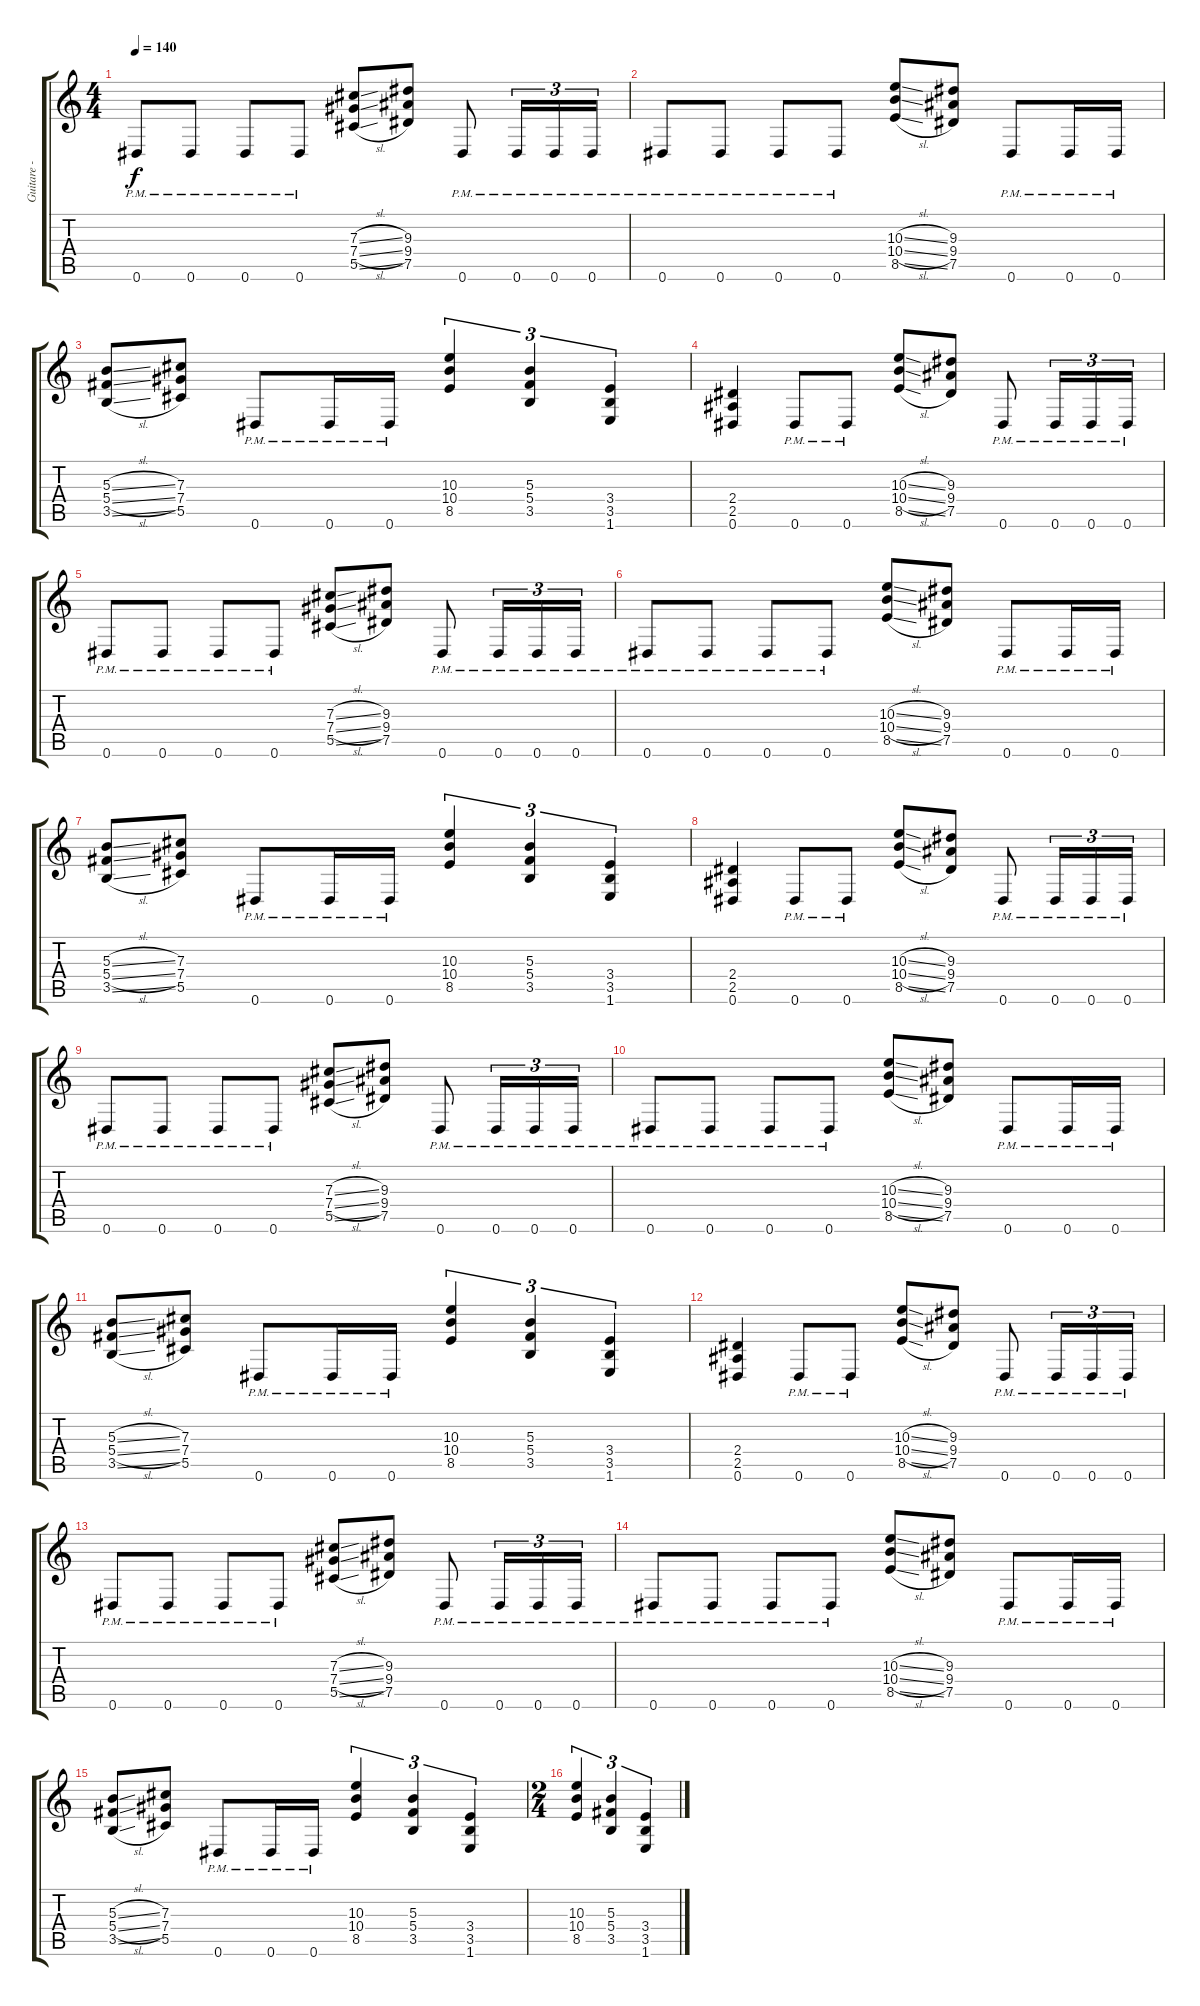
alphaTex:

\track ("Guitare - Yngwie Malmsteen" "Guitare - ") {instrument overdrivenguitar}
\staff {score tabs}
\tuning (Eb4 Bb3 Gb3 Db3 Ab2 Eb2) {hide}
\ts (4 4)
\tempo 140
\clef g2
\ks c
0.6{pm}.8{dy f} 0.6{pm}.8 0.6{pm}.8 0.6{pm}.8 (7.3{sl} 7.4{sl} 5.5{sl}).8 (9.3 9.4 7.5).8 0.6{pm}.8 0.6{pm}.16{tu (3 2)} 0.6{pm}.16{tu (3 2)} 0.6{pm}.16{tu (3 2)} |
0.6{pm}.8 0.6{pm}.8 0.6{pm}.8 0.6{pm}.8 (10.3{sl} 10.4{sl} 8.5{sl}).8 (9.3 9.4 7.5).8 0.6{pm}.8 0.6{pm}.16 0.6{pm}.16 |
(5.3{sl} 5.4{sl} 3.5{sl}).8 (7.3 7.4 5.5).8 0.6{pm}.8 0.6{pm}.16 0.6{pm}.16 (10.3 10.4 8.5).4{tu (3 2)} (5.3 5.4 3.5).4{tu (3 2)} (3.4 3.5 1.6).4{tu (3 2)} |
(2.4 2.5 0.6).4 0.6{pm}.8 0.6{pm}.8 (10.3{sl} 10.4{sl} 8.5{sl}).8 (9.3 9.4 7.5).8 0.6{pm}.8 0.6{pm}.16{tu (3 2)} 0.6{pm}.16{tu (3 2)} 0.6{pm}.16{tu (3 2)} |
0.6{pm}.8 0.6{pm}.8 0.6{pm}.8 0.6{pm}.8 (7.3{sl} 7.4{sl} 5.5{sl}).8 (9.3 9.4 7.5).8 0.6{pm}.8 0.6{pm}.16{tu (3 2)} 0.6{pm}.16{tu (3 2)} 0.6{pm}.16{tu (3 2)} |
0.6{pm}.8 0.6{pm}.8 0.6{pm}.8 0.6{pm}.8 (10.3{sl} 10.4{sl} 8.5{sl}).8 (9.3 9.4 7.5).8 0.6{pm}.8 0.6{pm}.16 0.6{pm}.16 |
(5.3{sl} 5.4{sl} 3.5{sl}).8 (7.3 7.4 5.5).8 0.6{pm}.8 0.6{pm}.16 0.6{pm}.16 (10.3 10.4 8.5).4{tu (3 2)} (5.3 5.4 3.5).4{tu (3 2)} (3.4 3.5 1.6).4{tu (3 2)} |
(2.4 2.5 0.6).4 0.6{pm}.8 0.6{pm}.8 (10.3{sl} 10.4{sl} 8.5{sl}).8 (9.3 9.4 7.5).8 0.6{pm}.8 0.6{pm}.16{tu (3 2)} 0.6{pm}.16{tu (3 2)} 0.6{pm}.16{tu (3 2)} |
0.6{pm}.8 0.6{pm}.8 0.6{pm}.8 0.6{pm}.8 (7.3{sl} 7.4{sl} 5.5{sl}).8 (9.3 9.4 7.5).8 0.6{pm}.8 0.6{pm}.16{tu (3 2)} 0.6{pm}.16{tu (3 2)} 0.6{pm}.16{tu (3 2)} |
0.6{pm}.8 0.6{pm}.8 0.6{pm}.8 0.6{pm}.8 (10.3{sl} 10.4{sl} 8.5{sl}).8 (9.3 9.4 7.5).8 0.6{pm}.8 0.6{pm}.16 0.6{pm}.16 |
(5.3{sl} 5.4{sl} 3.5{sl}).8 (7.3 7.4 5.5).8 0.6{pm}.8 0.6{pm}.16 0.6{pm}.16 (10.3 10.4 8.5).4{tu (3 2)} (5.3 5.4 3.5).4{tu (3 2)} (3.4 3.5 1.6).4{tu (3 2)} |
(2.4 2.5 0.6).4 0.6{pm}.8 0.6{pm}.8 (10.3{sl} 10.4{sl} 8.5{sl}).8 (9.3 9.4 7.5).8 0.6{pm}.8 0.6{pm}.16{tu (3 2)} 0.6{pm}.16{tu (3 2)} 0.6{pm}.16{tu (3 2)} |
0.6{pm}.8 0.6{pm}.8 0.6{pm}.8 0.6{pm}.8 (7.3{sl} 7.4{sl} 5.5{sl}).8 (9.3 9.4 7.5).8 0.6{pm}.8 0.6{pm}.16{tu (3 2)} 0.6{pm}.16{tu (3 2)} 0.6{pm}.16{tu (3 2)} |
0.6{pm}.8 0.6{pm}.8 0.6{pm}.8 0.6{pm}.8 (10.3{sl} 10.4{sl} 8.5{sl}).8 (9.3 9.4 7.5).8 0.6{pm}.8 0.6{pm}.16 0.6{pm}.16 |
(5.3{sl} 5.4{sl} 3.5{sl}).8 (7.3 7.4 5.5).8 0.6{pm}.8 0.6{pm}.16 0.6{pm}.16 (10.3 10.4 8.5).4{tu (3 2)} (5.3 5.4 3.5).4{tu (3 2)} (3.4 3.5 1.6).4{tu (3 2)} |
\ts (2 4)
(10.3 10.4 8.5).4{tu (3 2)} (5.3 5.4 3.5).4{tu (3 2)} (3.4 3.5 1.6).4{tu (3 2)}
